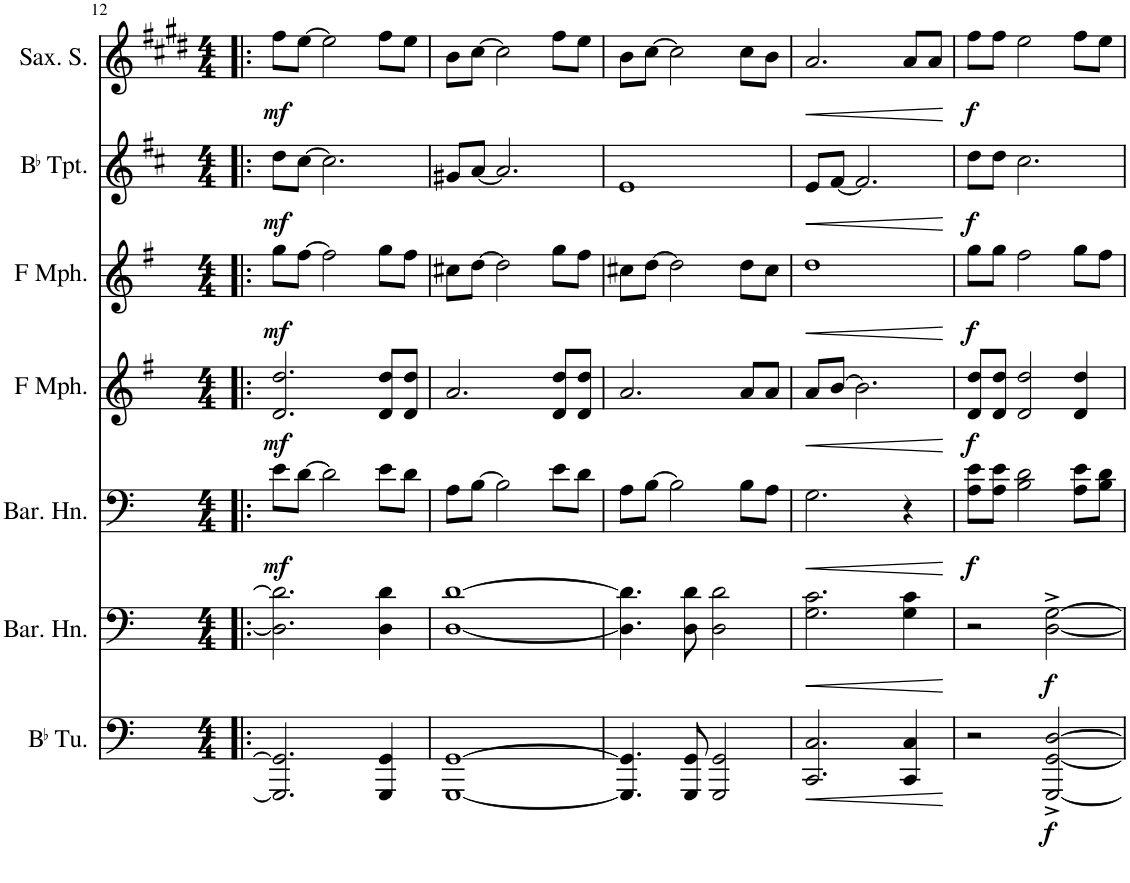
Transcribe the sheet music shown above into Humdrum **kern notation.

**kern	**dynam	**kern	**dynam	**kern	**dynam	**kern	**dynam	**kern	**dynam	**kern	**dynam	**kern	**dynam
*part7	*part7	*part6	*part6	*part5	*part5	*part4	*part4	*part3	*part3	*part2	*part2	*part1	*part1
*staff7	*staff7	*staff6	*staff6	*staff5	*staff5	*staff4	*staff4	*staff3	*staff3	*staff2	*staff2	*staff1	*staff1
*I"BaccidentalFlat Tuba	*	*I"Baritone Horn	*	*I"Baritone Horn	*	*I"F Mellophone	*	*I"F Mellophone	*	*I"BaccidentalFlat Trumpet	*	*I"Saxophone soprano	*
*I'BaccidentalFlat Tu.	*	*I'Bar. Hn.	*	*I'Bar. Hn.	*	*I'F Mph.	*	*I'F Mph.	*	*I'BaccidentalFlat Tpt.	*	*I'Sax. S.	*
!!LO:PB:g=z
*clefF4	*	*clefF4	*	*clefF4	*	*clefG2	*	*clefG2	*	*clefG2	*	*clefG2	*
*	*	*Trd4c7	*	*Trd4c7	*	*Trd4c7	*	*Trd4c7	*	*Trd1c2	*	*Trd1c2	*
*k[]	*	*k[]	*	*k[]	*	*k[f#]	*	*k[f#]	*	*k[f#c#]	*	*k[f#c#g#d#]	*
*M4/4	*	*M4/4	*	*M4/4	*	*M4/4	*	*M4/4	*	*M4/4	*	*M4/4	*
=12!|:	=12!|:	=12!|:	=12!|:	=12!|:	=12!|:	=12!|:	=12!|:	=12!|:	=12!|:	=12!|:	=12!|:	=12!|:	=12!|:
!	!	!	!	!	!LO:DY:b	!	!LO:DY:b	!	!LO:DY:b	!	!LO:DY:b	!	!LO:DY:b
2.GGG/] 2.GG/]	.	2.D\] 2.d\]	.	8e\L	mf	2.d/ 2.dd/	mf	8gg\L	mf	8dd\L	mf	8ff#\L	mf
.	.	.	.	[8d\J	.	.	.	[8ff#\J	.	[8cc#\J	.	[8ee\J	.
.	.	.	.	2d\]	.	.	.	2ff#\]	.	2.cc#\]	.	2ee\]	.
4GGG/ 4GG/	.	4D\ 4d\	.	8e\L	.	8d/ 8dd/L	.	8gg\L	.	.	.	8ff#\L	.
.	.	.	.	8d\J	.	8d/ 8dd/J	.	8ff#\J	.	.	.	8ee\J	.
=13	=13	=13	=13	=13	=13	=13	=13	=13	=13	=13	=13	=13	=13
[1GGG [1GG	.	[1D [1d	.	8A\L	.	2.a/	.	8cc#X\L	.	8g#X/L	.	8b\L	.
.	.	.	.	[8B\J	.	.	.	[8dd\J	.	[8a/J	.	[8cc#\J	.
.	.	.	.	2B\]	.	.	.	2dd\]	.	2.a/]	.	2cc#\]	.
.	.	.	.	8e\L	.	8d/ 8dd/L	.	8gg\L	.	.	.	8ff#\L	.
.	.	.	.	8d\J	.	8d/ 8dd/J	.	8ff#\J	.	.	.	8ee\J	.
=14	=14	=14	=14	=14	=14	=14	=14	=14	=14	=14	=14	=14	=14
4.GGG/] 4.GG/]	.	4.D\] 4.d\]	.	8A\L	.	2.a/	.	8cc#X\L	.	1e	.	8b\L	.
.	.	.	.	[8B\J	.	.	.	[8dd\J	.	.	.	[8cc#\J	.
.	.	.	.	2B\]	.	.	.	2dd\]	.	.	.	2cc#\]	.
8GGG/ 8GG/	.	8D\ 8d\	.	.	.	.	.	.	.	.	.	.	.
2GGG/ 2GG/	.	2D\ 2d\	.	.	.	.	.	.	.	.	.	.	.
.	.	.	.	8B\L	.	8a/L	.	8dd\L	.	.	.	8cc#\L	.
.	.	.	.	8A\J	.	8a/J	.	8cc#\J	.	.	.	8b\J	.
=15	=15	=15	=15	=15	=15	=15	=15	=15	=15	=15	=15	=15	=15
!	!LO:HP:b	!	!LO:HP:b	!	!LO:HP:b	!	!LO:HP:b	!	!LO:HP:b	!	!LO:HP:b	!	!LO:HP:b
2.CC/ 2.C/	<	2.G\ 2.c\	<	2.G\	<	8a/L	<	1dd	<	8e/L	<	2.a/	<
.	.	.	.	.	.	[8b/J	.	.	.	[8f#/J	.	.	.
.	.	.	.	.	.	2.b\]	.	.	.	2.f#/]	.	.	.
4CC/ 4C/	.	4G\ 4c\	.	4r	.	.	.	.	.	.	.	8a/L	.
.	.	.	.	.	.	.	.	.	.	.	.	8a/J	.
.	[	.	[	.	[	.	[	.	[	.	[	.	[
=16	=16	=16	=16	=16	=16	=16	=16	=16	=16	=16	=16	=16	=16
!	!	!	!	!	!LO:DY:b	!	!LO:DY:b	!	!LO:DY:b	!	!LO:DY:b	!	!LO:DY:b
2r	.	2r	.	8A\ 8e\L	f	8d/ 8dd/L	f	8gg\L	f	8dd\L	f	8ff#\L	f
.	.	.	.	8A\ 8e\J	.	8d/ 8dd/J	.	8gg\J	.	8dd\J	.	8ff#\J	.
.	.	.	.	2B\ 2d\	.	2d/ 2dd/	.	2ff#\	.	2.cc#\	.	2ee\	.
!	!LO:DY:b	!	!LO:DY:b	!	!	!	!	!	!	!	!	!	!
[2GGG/^ [2GG/^ [2D/^	f	[2D\^ [2G\^	f	.	.	.	.	.	.	.	.	.	.
.	.	.	.	8A\ 8e\L	.	4d/ 4dd/	.	8gg\L	.	.	.	8ff#\L	.
.	.	.	.	8B\ 8d\J	.	.	.	8ff#\J	.	.	.	8ee\J	.
=	=	=	=	=	=	=	=	=	=	=	=	=	=
*-	*-	*-	*-	*-	*-	*-	*-	*-	*-	*-	*-	*-	*-
